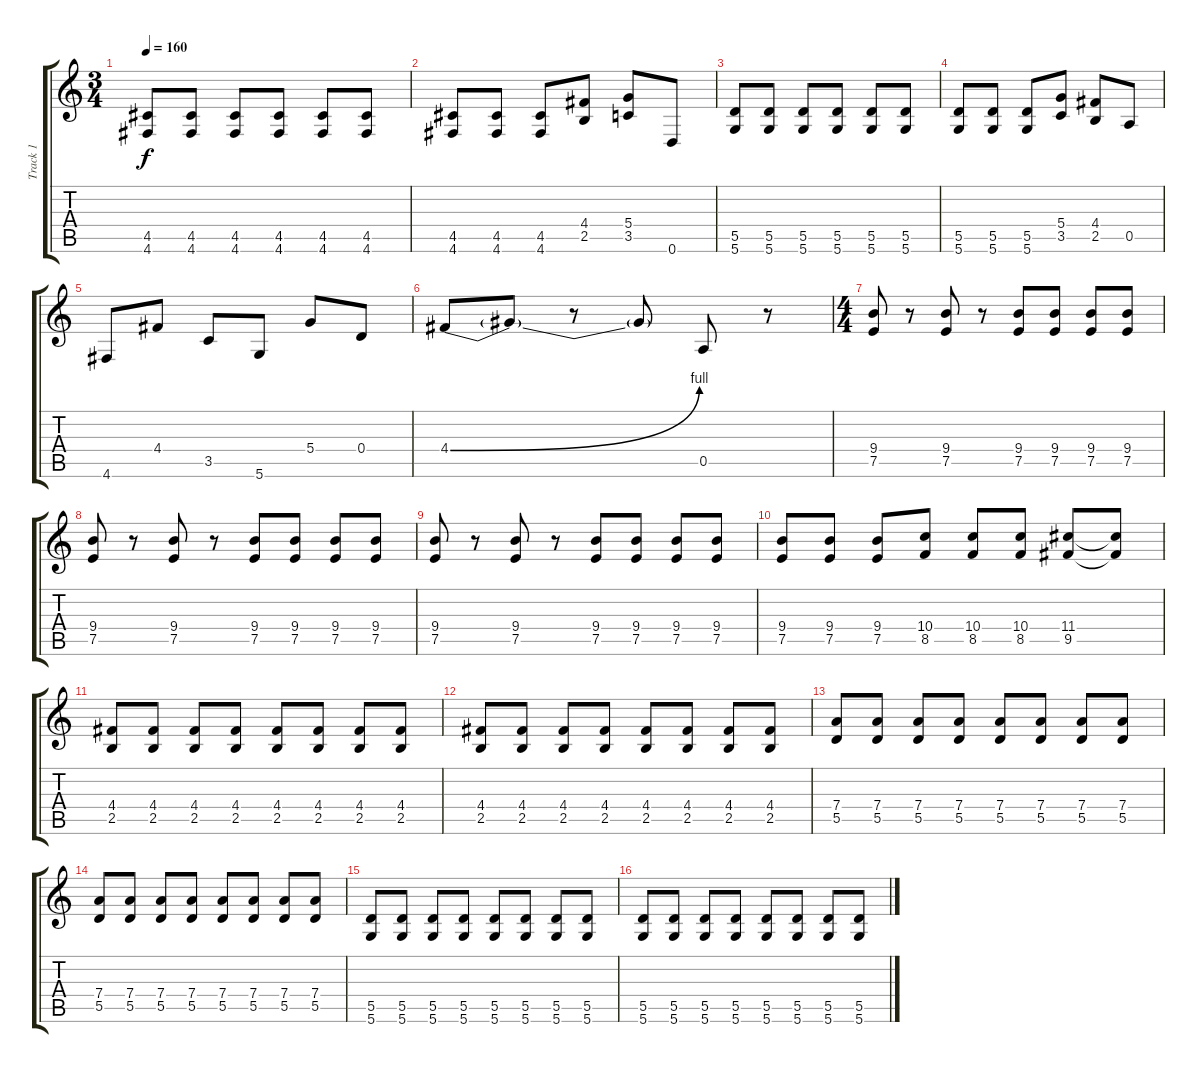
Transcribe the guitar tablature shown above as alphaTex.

\track ("Track 1" "Track 1") {instrument distortionguitar}
\staff {score tabs}
\tuning (E4 B3 G3 D3 A2 D2) {hide}
\ts (3 4)
\tempo 160
\clef g2
\ks c
(4.5 4.6).8{dy f} (4.5 4.6).8 (4.5 4.6).8 (4.5 4.6).8 (4.5 4.6).8 (4.5 4.6).8 |
(4.5 4.6).8 (4.5 4.6).8 (4.5 4.6).8 (4.4 2.5).8 (5.4 3.5).8 0.6.8 |
(5.5 5.6).8 (5.5 5.6).8 (5.5 5.6).8 (5.5 5.6).8 (5.5 5.6).8 (5.5 5.6).8 |
(5.5 5.6).8 (5.5 5.6).8 (5.5 5.6).8 (5.4 3.5).8 (4.4 2.5).8 0.5.8 |
4.6.8 4.4.8 3.5.8 5.6.8 5.4.8 0.4.8 |
4.4{be (bend 0 0 60 4)}.8 4.4{t}.8 r.8 4.4{t}.8 0.5.8 r.8 |
\ts (4 4)
(9.4 7.5).8 r.8 (9.4 7.5).8 r.8 (9.4 7.5).8 (9.4 7.5).8 (9.4 7.5).8 (9.4 7.5).8 |
(9.4 7.5).8 r.8 (9.4 7.5).8 r.8 (9.4 7.5).8 (9.4 7.5).8 (9.4 7.5).8 (9.4 7.5).8 |
(9.4 7.5).8 r.8 (9.4 7.5).8 r.8 (9.4 7.5).8 (9.4 7.5).8 (9.4 7.5).8 (9.4 7.5).8 |
(9.4 7.5).8 (9.4 7.5).8 (9.4 7.5).8 (10.4 8.5).8 (10.4 8.5).8 (10.4 8.5).8 (11.4 9.5).8 (11.4{t} 9.5{t}).8 |
(4.4 2.5).8 (4.4 2.5).8 (4.4 2.5).8 (4.4 2.5).8 (4.4 2.5).8 (4.4 2.5).8 (4.4 2.5).8 (4.4 2.5).8 |
(4.4 2.5).8 (4.4 2.5).8 (4.4 2.5).8 (4.4 2.5).8 (4.4 2.5).8 (4.4 2.5).8 (4.4 2.5).8 (4.4 2.5).8 |
(7.4 5.5).8 (7.4 5.5).8 (7.4 5.5).8 (7.4 5.5).8 (7.4 5.5).8 (7.4 5.5).8 (7.4 5.5).8 (7.4 5.5).8 |
(7.4 5.5).8 (7.4 5.5).8 (7.4 5.5).8 (7.4 5.5).8 (7.4 5.5).8 (7.4 5.5).8 (7.4 5.5).8 (7.4 5.5).8 |
(5.5 5.6).8 (5.5 5.6).8 (5.5 5.6).8 (5.5 5.6).8 (5.5 5.6).8 (5.5 5.6).8 (5.5 5.6).8 (5.5 5.6).8 |
(5.5 5.6).8 (5.5 5.6).8 (5.5 5.6).8 (5.5 5.6).8 (5.5 5.6).8 (5.5 5.6).8 (5.5 5.6).8 (5.5 5.6).8
